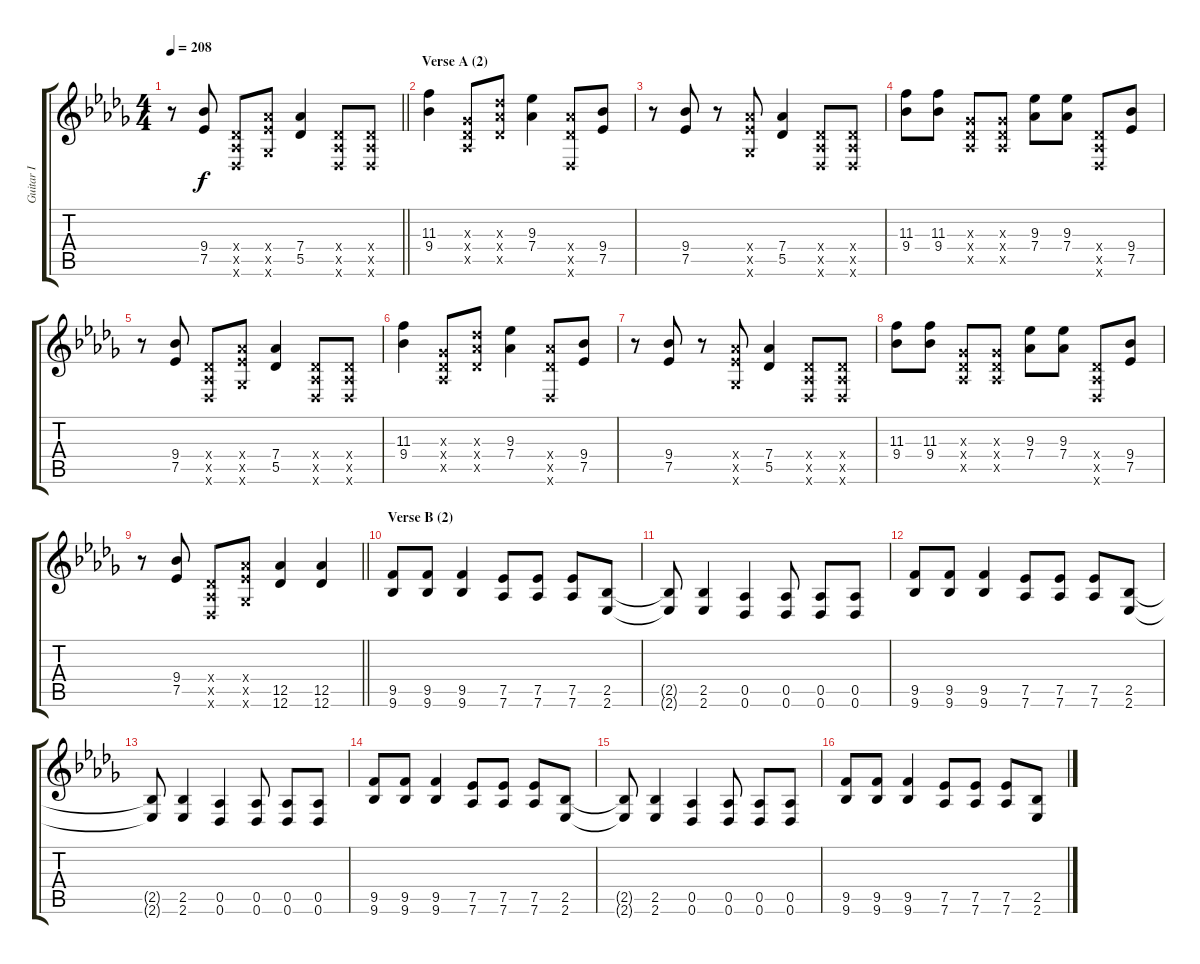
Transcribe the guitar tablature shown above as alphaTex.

\track ("Guitar I" "Guitar I") {instrument distortionguitar}
\staff {score tabs}
\tuning (Eb4 Bb3 Gb3 Db3 Ab2 Db2) {hide}
\ts (4 4)
\tempo 208
\clef g2
\barLineRight lightlight
\ks db
r.8{dy f} (9.4 7.5).8 (0.4{x} 0.5{x} 0.6{x}).8 (7.4{x} 7.5{x} 5.6{x}).8 (7.4 5.5).4 (0.4{x} 0.5{x} 0.6{x}).8 (0.4{x} 0.5{x} 0.6{x}).8 |
\section ("" "Verse A (2)")
(11.3 9.4).4 (0.3{x} 0.4{x} 0.5{x}).8 (7.3{x} 7.4{x} 5.5{x}).8 (9.3 7.4).4 (7.4{x} 5.5{x} 0.6{x}).8 (9.4 7.5).8 |
r.8 (9.4 7.5).8 r.8 (7.4{x} 7.5{x} 5.6{x}).8 (7.4 5.5).4 (0.4{x} 0.5{x} 0.6{x}).8 (0.4{x} 0.5{x} 0.6{x}).8 |
(11.3 9.4).8 (11.3 9.4).8 (0.3{x} 0.4{x} 0.5{x}).8 (0.3{x} 0.4{x} 0.5{x}).8 (9.3 7.4).8 (9.3 7.4).8 (0.4{x} 0.5{x} 0.6{x}).8 (9.4 7.5).8 |
r.8 (9.4 7.5).8 (0.4{x} 0.5{x} 0.6{x}).8 (7.4{x} 7.5{x} 5.6{x}).8 (7.4 5.5).4 (0.4{x} 0.5{x} 0.6{x}).8 (0.4{x} 0.5{x} 0.6{x}).8 |
(11.3 9.4).4 (0.3{x} 0.4{x} 0.5{x}).8 (7.3{x} 7.4{x} 5.5{x}).8 (9.3 7.4).4 (7.4{x} 5.5{x} 0.6{x}).8 (9.4 7.5).8 |
r.8 (9.4 7.5).8 r.8 (7.4{x} 7.5{x} 5.6{x}).8 (7.4 5.5).4 (0.4{x} 0.5{x} 0.6{x}).8 (0.4{x} 0.5{x} 0.6{x}).8 |
(11.3 9.4).8 (11.3 9.4).8 (0.3{x} 0.4{x} 0.5{x}).8 (0.3{x} 0.4{x} 0.5{x}).8 (9.3 7.4).8 (9.3 7.4).8 (0.4{x} 0.5{x} 0.6{x}).8 (9.4 7.5).8 |
\barLineRight lightlight
r.8 (9.4 7.5).8 (0.4{x} 0.5{x} 0.6{x}).8 (7.4{x} 7.5{x} 5.6{x}).8 (12.5 12.6).4{balance 2 instrument distortionguitar} (12.5 12.6).4 |
\section ("" "Verse B (2)")
(9.5 9.6).8 (9.5 9.6).8 (9.5 9.6).4 (7.5 7.6).8 (7.5 7.6).8 (7.5 7.6).8 (2.5 2.6).8 |
(2.5{t} 2.6{t}).8 (2.5 2.6).4 (0.5 0.6).4 (0.5 0.6).8 (0.5 0.6).8 (0.5 0.6).8 |
(9.5 9.6).8 (9.5 9.6).8 (9.5 9.6).4 (7.5 7.6).8 (7.5 7.6).8 (7.5 7.6).8 (2.5 2.6).8 |
(2.5{t} 2.6{t}).8 (2.5 2.6).4 (0.5 0.6).4 (0.5 0.6).8 (0.5 0.6).8 (0.5 0.6).8 |
(9.5 9.6).8 (9.5 9.6).8 (9.5 9.6).4 (7.5 7.6).8 (7.5 7.6).8 (7.5 7.6).8 (2.5 2.6).8 |
(2.5{t} 2.6{t}).8 (2.5 2.6).4 (0.5 0.6).4 (0.5 0.6).8 (0.5 0.6).8 (0.5 0.6).8 |
(9.5 9.6).8 (9.5 9.6).8 (9.5 9.6).4 (7.5 7.6).8 (7.5 7.6).8 (7.5 7.6).8 (2.5 2.6).8
